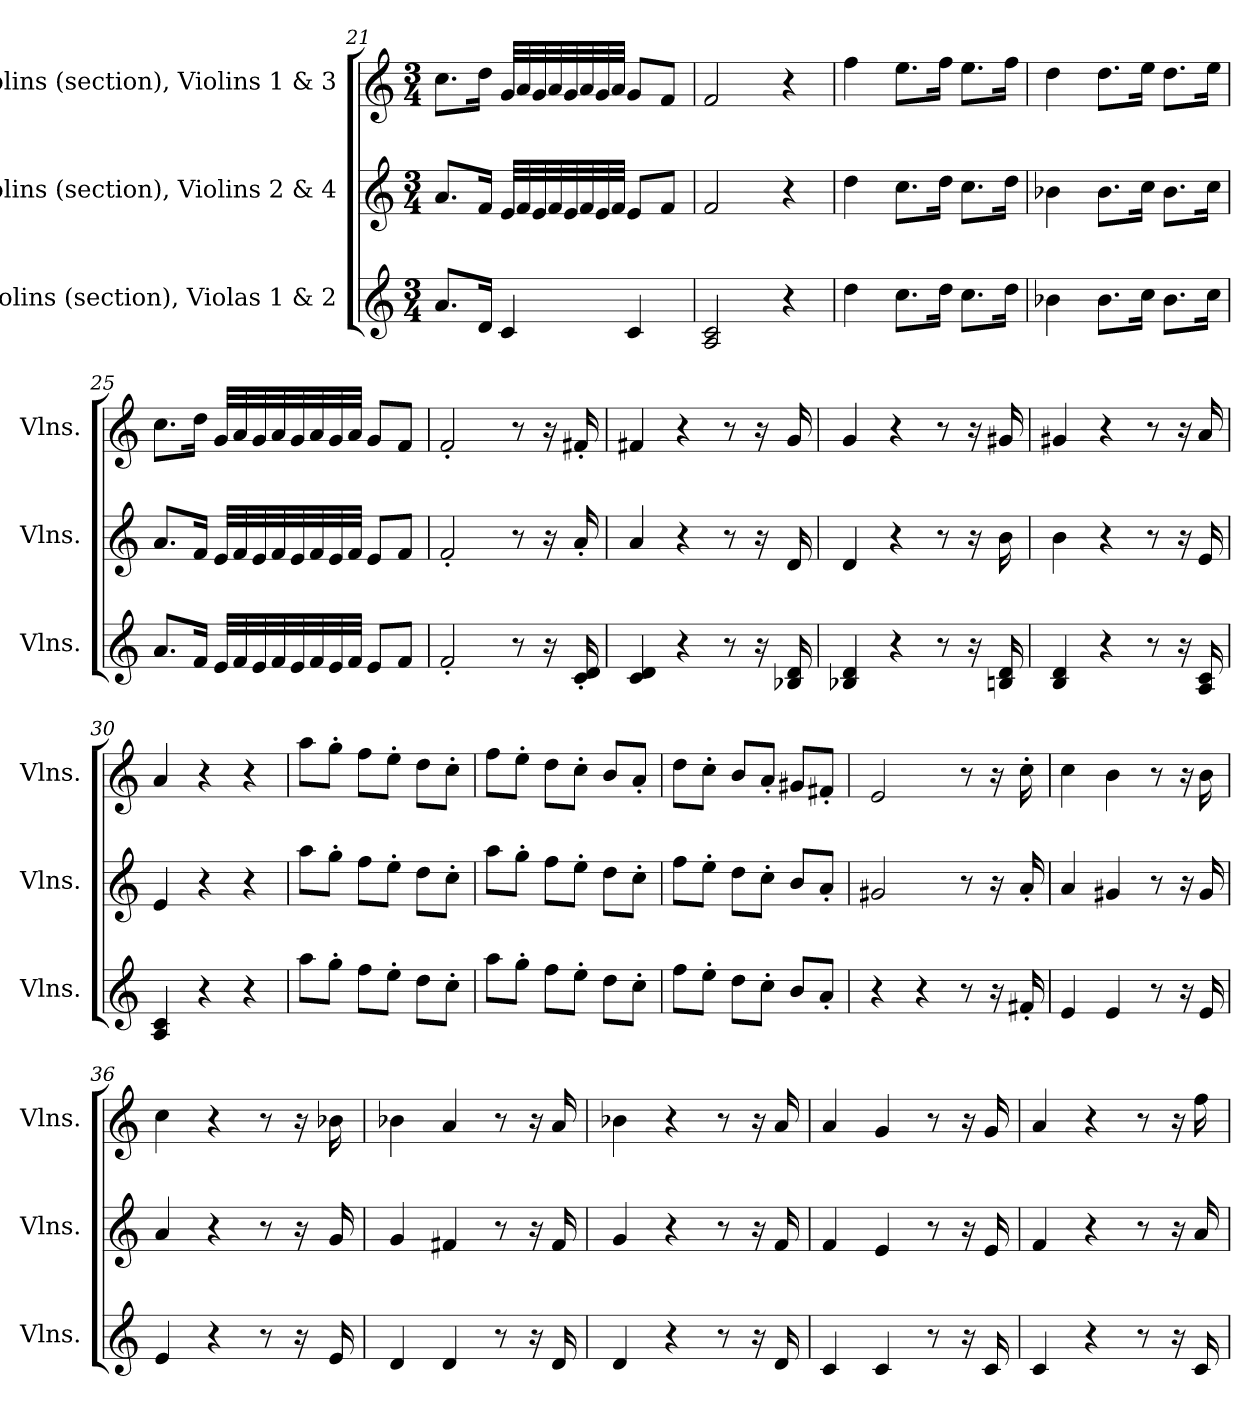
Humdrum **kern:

**kern	**kern	**kern
*part3	*part2	*part1
*staff3	*staff2	*staff1
*I"Violins (section), Violas 1 &amp; 2	*I"Violins (section), Violins 2 &amp; 4	*I"Violins (section), Violins 1 &amp; 3
*I'Vlns.	*I'Vlns.	*I'Vlns.
*clefG2	*clefG2	*clefG2
*k[]	*k[]	*k[]
*M3/4	*M3/4	*M3/4
=21	=21	=21
8.a/L	8.a/L	8.cc\L
16d/Jk	16f/Jk	16dd\Jk
4c/	32e/LLL	32g/LLL
.	32f/	32a/
.	32e/	32g/
.	32f/	32a/
.	32e/	32g/
.	32f/	32a/
.	32e/	32g/
.	32f/JJJ	32a/JJJ
4c/	8e/L	8g/L
.	8f/J	8f/J
=22	=22	=22
2A/ 2c/	2f/	2f/
4r	4r	4r
=23	=23	=23
4dd\	4dd\	4ff\
8.cc\L	8.cc\L	8.ee\L
16dd\Jk	16dd\Jk	16ff\Jk
8.cc\L	8.cc\L	8.ee\L
16dd\Jk	16dd\Jk	16ff\Jk
!!LO:PB:g=z
=24	=24	=24
4b-X\	4b-X\	4dd\
8.b-\L	8.b-\L	8.dd\L
16cc\Jk	16cc\Jk	16ee\Jk
8.b-\L	8.b-\L	8.dd\L
16cc\Jk	16cc\Jk	16ee\Jk
=25	=25	=25
8.a/L	8.a/L	8.cc\L
16f/Jk	16f/Jk	16dd\Jk
32e/LLL	32e/LLL	32g/LLL
32f/	32f/	32a/
32e/	32e/	32g/
32f/	32f/	32a/
32e/	32e/	32g/
32f/	32f/	32a/
32e/	32e/	32g/
32f/JJJ	32f/JJJ	32a/JJJ
8e/L	8e/L	8g/L
8f/J	8f/J	8f/J
=26	=26	=26
2f'/	2f'/	2f'/
8r	8r	8r
16r	16r	16r
16c/' 16d/'	16a'/	16f#X'/
=27	=27	=27
4c/ 4d/	4a/	4f#X/
4r	4r	4r
8r	8r	8r
16r	16r	16r
16B-X/ 16d/	16d/	16g/
!!LO:LB:g=z
=28	=28	=28
4B-X/ 4d/	4d/	4g/
4r	4r	4r
8r	8r	8r
16r	16r	16r
16Bn/ 16d/	16b\	16g#X/
=29	=29	=29
4B/ 4d/	4b\	4g#X/
4r	4r	4r
8r	8r	8r
16r	16r	16r
16A/ 16c/	16e/	16a/
=30	=30	=30
4A/ 4c/	4e/	4a/
4r	4r	4r
4r	4r	4r
=31	=31	=31
8aa\L	8aa\L	8aa\L
8gg'\J	8gg'\J	8gg'\J
8ff\L	8ff\L	8ff\L
8ee'\J	8ee'\J	8ee'\J
8dd\L	8dd\L	8dd\L
8cc'\J	8cc'\J	8cc'\J
=32	=32	=32
8aa\L	8aa\L	8ff\L
8gg'\J	8gg'\J	8ee'\J
8ff\L	8ff\L	8dd\L
8ee'\J	8ee'\J	8cc'\J
8dd\L	8dd\L	8b/L
8cc'\J	8cc'\J	8a'/J
!!LO:LB:g=z
=33	=33	=33
8ff\L	8ff\L	8dd\L
8ee'\J	8ee'\J	8cc'\J
8dd\L	8dd\L	8b/L
8cc'\J	8cc'\J	8a'/J
8b/L	8b/L	8g#X/L
8a'/J	8a'/J	8f#X'/J
=34	=34	=34
4r	2g#X/	2e/
4r	.	.
8r	8r	8r
16r	16r	16r
16f#X'/	16a'/	16cc'\
=35	=35	=35
4e/	4a/	4cc\
4e/	4g#X/	4b\
8r	8r	8r
16r	16r	16r
16e/	16g#/	16b\
=36	=36	=36
4e/	4a/	4cc\
4r	4r	4r
8r	8r	8r
16r	16r	16r
16e/	16g/	16b-X\
=37	=37	=37
4d/	4g/	4b-X\
4d/	4f#X/	4a/
8r	8r	8r
16r	16r	16r
16d/	16f#/	16a/
!!LO:LB:g=z
=38	=38	=38
4d/	4g/	4b-X\
4r	4r	4r
8r	8r	8r
16r	16r	16r
16d/	16f/	16a/
=39	=39	=39
4c/	4f/	4a/
4c/	4e/	4g/
8r	8r	8r
16r	16r	16r
16c/	16e/	16g/
=40	=40	=40
4c/	4f/	4a/
4r	4r	4r
8r	8r	8r
16r	16r	16r
16c/	16a/	16ff\
=	=	=
*-	*-	*-
